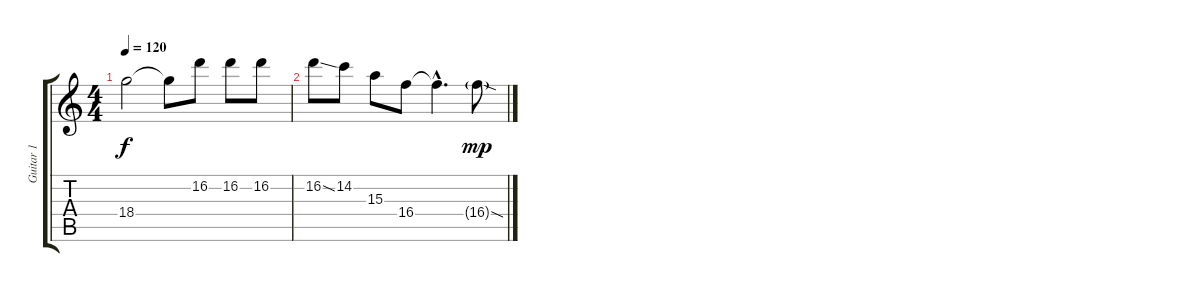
\track ("Guitar 1" "Guitar 1") {instrument distortionguitar}
\staff {score tabs}
\tuning (Eb4 Bb3 Gb3 Db3 Ab2 Eb2) {hide}
\ts (4 4)
\tempo 120
\clef g2
\ks c
18.4{t}.2{dy f} 18.4{t}.8 16.2.8 16.2.8 16.2.8 |
16.2{ss}.8{volume 13} 14.2.8 15.3.8 16.4.8 16.4{hac t}.4{d} 16.4{sod g}.8{dy mp}
